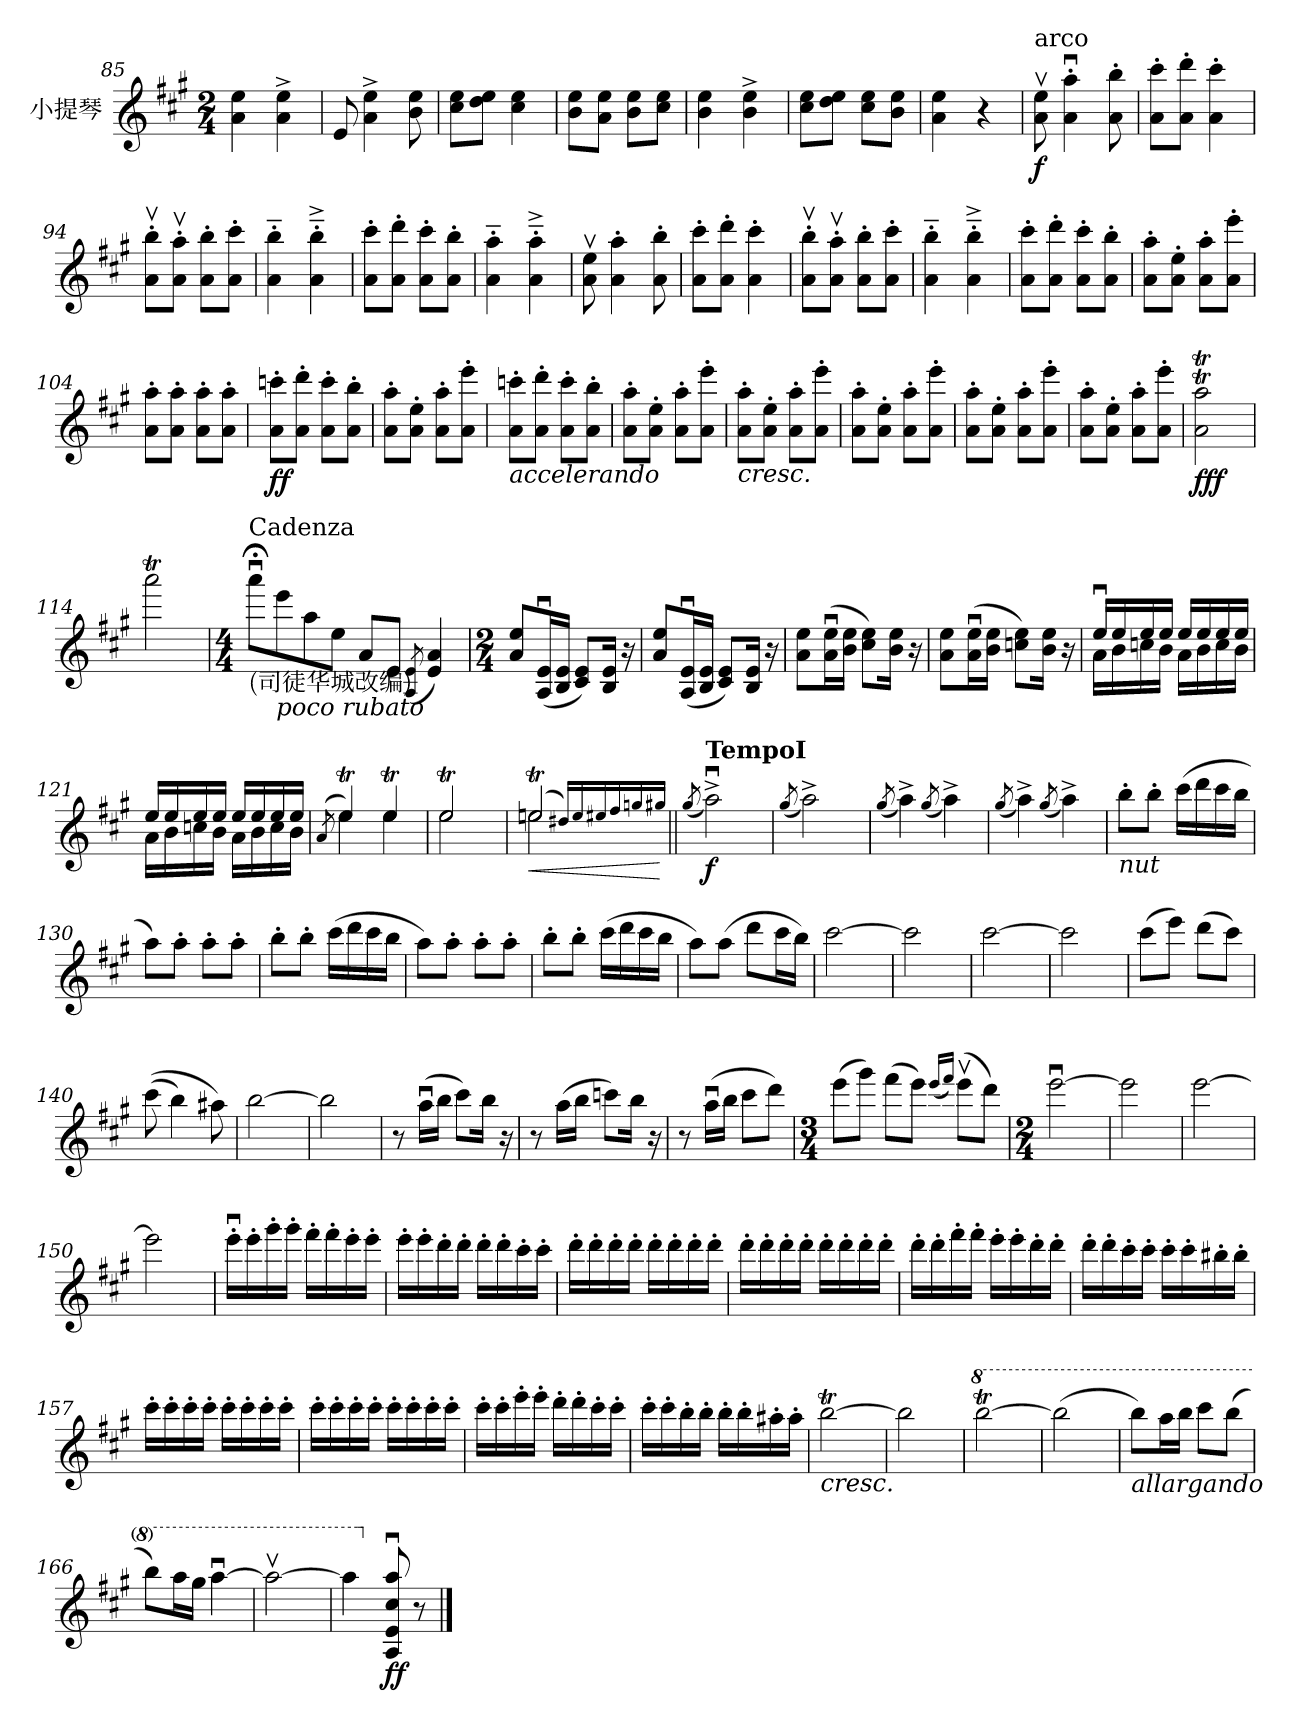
**kern	**dynam
*part1	*part1
*staff1	*staff1
*I"小提琴	*
!!LO:LB:g=z
*clefG2	*
*k[f#c#g#]	*
*M2/4	*
=85	=85
4a\ 4ee\	.
4a\^ 4ee\^	.
=86	=86
8e/	.
4a\^ 4ee\^	.
8b\ 8ee\	.
=87	=87
8cc#\ 8ee\L	.
8dd\ 8ee\J	.
4cc#\ 4ee\	.
=88	=88
8b\ 8ee\L	.
8a\ 8ee\J	.
8b\ 8ee\L	.
8cc#\ 8ee\J	.
=89	=89
4b\ 4ee\	.
4b\^ 4ee\^	.
=90	=90
8cc#\ 8ee\L	.
8dd\ 8ee\J	.
8cc#\ 8ee\L	.
8b\ 8ee\J	.
=91	=91
4a\ 4ee\	.
4r	.
=92	=92
!LO:TX:a:t=arco	!
!	!LO:DY:b
8a\v 8ee\v	f
4a\u' 4aa\u'	.
8a\' 8bb\'	.
!!LO:LB:g=z
=93	=93
8a\' 8ccc#\'L	.
8a\' 8ddd\'J	.
4a\' 4ccc#\'	.
=94	=94
8a\v' 8bb\v'L	.
8a\v' 8aa\v'J	.
8a\' 8bb\'L	.
8a\' 8ccc#\'J	.
=95	=95
4a\'~ 4bb\'~	.
4a\'~^ 4bb\'~^	.
=96	=96
8a\' 8ccc#\'L	.
8a\' 8ddd\'J	.
8a\' 8ccc#\'L	.
8a\' 8bb\'J	.
=97	=97
4a\'~ 4aa\'~	.
4a\'~^ 4aa\'~^	.
=98	=98
8a\v 8ee\v	.
4a\' 4aa\'	.
8a\' 8bb\'	.
=99	=99
8a\' 8ccc#\'L	.
8a\' 8ddd\'J	.
4a\' 4ccc#\'	.
!!LO:PB:g=z
=100	=100
8a\v' 8bb\v'L	.
8a\v' 8aa\v'J	.
8a\' 8bb\'L	.
8a\' 8ccc#\'J	.
=101	=101
4a\'~ 4bb\'~	.
4a\'~^ 4bb\'~^	.
=102	=102
8a\' 8ccc#\'L	.
8a\' 8ddd\'J	.
8a\' 8ccc#\'L	.
8a\' 8bb\'J	.
=103	=103
8a\' 8aa\'L	.
8a\' 8ee\'J	.
8a\' 8aa\'L	.
8a\' 8eee\'J	.
=104	=104
8a\' 8aa\'L	.
8a\' 8aa\'J	.
8a\' 8aa\'L	.
8a\' 8aa\'J	.
=105	=105
!	!LO:DY:b
8a\' 8cccn\'L	ff
8a\' 8ddd\'J	.
8a\' 8ccc\'L	.
8a\' 8bb\'J	.
!!LO:LB:g=z
=106	=106
8a\' 8aa\'L	.
8a\' 8ee\'J	.
8a\' 8aa\'L	.
8a\' 8eee\'J	.
=107	=107
!LO:TX:b:i:t=accelerando	!
8a\' 8cccn\'L	.
8a\' 8ddd\'J	.
8a\' 8ccc\'L	.
8a\' 8bb\'J	.
=108	=108
8a\' 8aa\'L	.
8a\' 8ee\'J	.
8a\' 8aa\'L	.
8a\' 8eee\'J	.
=109	=109
!LO:TX:b:i:t=cresc.	!
8a\' 8aa\'L	.
8a\' 8ee\'J	.
8a\' 8aa\'L	.
8a\' 8eee\'J	.
=110	=110
8a\' 8aa\'L	.
8a\' 8ee\'J	.
8a\' 8aa\'L	.
8a\' 8eee\'J	.
=111	=111
8a\' 8aa\'L	.
8a\' 8ee\'J	.
8a\' 8aa\'L	.
8a\' 8eee\'J	.
!!LO:LB:g=z
=112	=112
8a\' 8aa\'L	.
8a\' 8ee\'J	.
8a\' 8aa\'L	.
8a\' 8eee\'J	.
=113	=113
!	!LO:DY:b
2a\T 2aa\T	fff
=114	=114
2aaaT\	.
=115	=115
*M4/4	*
!LO:TX:b:t=(司徒华城改编)	!
!LO:TX:a:t=Cadenza	!
8aaa;<u\L	.
!LO:TX:b:i:t=poco rubato	!
8eee\	.
8aa\	.
8ee\J	.
8a/L	.
8e/J	.
(8qA/ 8qe/	.
4e/ 4a/)	.
=116	=116
*M2/4	*
8a/ 8ee/L	.
(16A/u 16e/uL	.
16B/ 16e/JJ	.
8c#/ 8e/L)	.
16B/ 16e/Jk	.
16r	.
!!LO:LB:g=z
=117	=117
8a/ 8ee/L	.
(16A/u 16e/uL	.
16B/ 16e/JJ	.
8c#/ 8e/L)	.
16B/ 16e/Jk	.
16r	.
=118	=118
8a\ 8ee\L	.
(16a\u 16ee\uL	.
16b\ 16ee\JJ	.
8cc#\ 8ee\L)	.
16b\ 16ee\Jk	.
16r	.
=119	=119
8a\ 8ee\L	.
(16a\u 16ee\uL	.
16b\ 16ee\JJ	.
8ccn\ 8ee\L)	.
16b\ 16ee\Jk	.
16r	.
=120	=120
*^	*
16eeu/LL	16a<\LL	.
16ee/	16b<\	.
16ee/	16ccn<\	.
16ee/JJ	16b<\JJ	.
16ee/LL	16a<\LL	.
16ee/	16b<\	.
16ee/	16cc<\	.
16ee/JJ	16b<\JJ	.
!!LO:LB:g=z	!!
=121	=121	=121
16ee/LL	16a<\LL	.
16ee/	16b<\	.
16ee/	16ccn<\	.
16ee/JJ	16b<\JJ	.
16ee/LL	16a<\LL	.
16ee/	16b<\	.
16ee/	16cc<\	.
16ee/JJ	16b<\JJ	.
=122	=122	=122
(8qa/	.	.
4eeT/)	4ee<\	.
4eeT/	4ee<\	.
=123	=123	=123
2eeT/	2ee<\	.
=124	=124	=124
!	!	!LO:HP:b
(2eeT/	2een<\	<
*v	*v	*
16qdd#X/LL)	.
16qee/	.
16qee#X/	.
16qff#/	.
16qggn/	.
16qgg#X/JJ	.
.	[
=125||	=125||
(8qgg#/	.
!LO:TX:a:B:t=TempoⅠ	!
!	!LO:DY:b
2aau^\)	f
=126	=126
(8qgg#/	.
2aa^\)	.
!!LO:LB:g=z
=127	=127
(8qgg#/	.
4aa^\)	.
(8qgg#/	.
4aa^\)	.
=128	=128
(8qgg#/	.
4aa^\)	.
(8qgg#/	.
4aa^\)	.
=129	=129
!LO:TX:b:i:t=nut	!
8bb'\L	.
8bb'\J	.
(16ccc#\LL	.
16ddd\	.
16ccc#\	.
16bb\JJ	.
=130	=130
8aa\L)	.
8aa'\J	.
8aa'\L	.
8aa'\J	.
=131	=131
8bb'\L	.
8bb'\J	.
(16ccc#\LL	.
16ddd\	.
16ccc#\	.
16bb\JJ	.
!!LO:LB:g=z
=132	=132
8aa\L)	.
8aa'\J	.
8aa'\L	.
8aa'\J	.
=133	=133
8bb'\L	.
8bb'\J	.
(16ccc#\LL	.
16ddd\	.
16ccc#\	.
16bb\JJ	.
=134	=134
8aa\L)	.
(8aa\J	.
8ddd\L	.
16ccc#\L	.
16bb\JJ)	.
=135	=135
[2ccc#\	.
=136	=136
2ccc#\]	.
=137	=137
[2ccc#\	.
=138	=138
2ccc#\]	.
!!LO:PB:g=z
=139	=139
(8ccc#\L	.
8eee\J)	.
(8ddd\L	.
8ccc#\J)	.
=140	=140
((8ccc#\	.
4bb\)	.
8aa#X\)	.
=141	=141
[2bb\	.
=142	=142
2bb\]	.
=143	=143
8r	.
(16aau\LL	.
16bb\JJ	.
8ccc#\L)	.
16bb\Jk	.
16r	.
=144	=144
8r	.
(16aa\LL	.
16bb\JJ	.
8cccn\L)	.
16bb\Jk	.
16r	.
!!LO:LB:g=z
=145	=145
8r	.
(16aau\LL	.
16bb\JJ	.
8ccc#\L	.
8ddd\J)	.
=146	=146
*M3/4	*
(8eee\L	.
8ggg#\J)	.
(8fff#\L	.
8eee\J)	.
(16qeee/LL	.
16qfff#/JJ)	.
(8eeev\L	.
8ddd\J)	.
=147	=147
*M2/4	*
[2eeeu\	.
=148	=148
2eee\]	.
=149	=149
[2eee\	.
=150	=150
2eee\]	.
!!LO:LB:g=z
=151	=151
16eeeu'\LL	.
16eee'\	.
16ggg#'\	.
16ggg#'\JJ	.
16fff#'\LL	.
16fff#'\	.
16eee'\	.
16eee'\JJ	.
=152	=152
16eee'\LL	.
16eee'\	.
16ddd'\	.
16ddd'\JJ	.
16ddd'\LL	.
16ddd'\	.
16ccc#'\	.
16ccc#'\JJ	.
=153	=153
16ddd'\LL	.
16ddd'\	.
16ddd'\	.
16ddd'\JJ	.
16ddd'\LL	.
16ddd'\	.
16ddd'\	.
16ddd'\JJ	.
!!LO:LB:g=z
=154	=154
16ddd'\LL	.
16ddd'\	.
16ddd'\	.
16ddd'\JJ	.
16ddd'\LL	.
16ddd'\	.
16ddd'\	.
16ddd'\JJ	.
=155	=155
16ddd'\LL	.
16ddd'\	.
16fff#'\	.
16fff#'\JJ	.
16eee'\LL	.
16eee'\	.
16ddd'\	.
16ddd'\JJ	.
=156	=156
16ddd'\LL	.
16ddd'\	.
16ccc#'\	.
16ccc#'\JJ	.
16ccc#'\LL	.
16ccc#'\	.
16bb#X'\	.
16bb#'\JJ	.
!!LO:LB:g=z
=157	=157
16ccc#'\LL	.
16ccc#'\	.
16ccc#'\	.
16ccc#'\JJ	.
16ccc#'\LL	.
16ccc#'\	.
16ccc#'\	.
16ccc#'\JJ	.
=158	=158
16ccc#'\LL	.
16ccc#'\	.
16ccc#'\	.
16ccc#'\JJ	.
16ccc#'\LL	.
16ccc#'\	.
16ccc#'\	.
16ccc#'\JJ	.
=159	=159
16ccc#'\LL	.
16ccc#'\	.
16eee'\	.
16eee'\JJ	.
16ddd'\LL	.
16ddd'\	.
16ccc#'\	.
16ccc#'\JJ	.
!!LO:LB:g=z
=160	=160
16ccc#'\LL	.
16ccc#'\	.
16bb'\	.
16bb'\JJ	.
16bb'\LL	.
16bb'\	.
16aa#X'\	.
16aa#'\JJ	.
=161	=161
!LO:TX:b:i:t=cresc.	!
[2bbT\	.
=162	=162
2bb\]	.
=163	=163
*8va	*
[2bbbT\	.
=164	=164
(2bbb\]	.
=165	=165
!LO:TX:b:i:t=allargando	!
8bbb\L)	.
16aaa\L	.
16bbb\JJ	.
8cccc#\L	.
(8bbb\J	.
=166	=166
8bbb\L)	.
16aaa\L	.
16ggg#\JJ	.
[4aaau\	.
!!LO:LB:g=z
=167	=167
2aaav\_	.
=168	=168
4aaa\]	.
*X8va	*
!	!LO:DY:b
8A/u 8e/u 8cc#/u 8aa/u	ff
8r	.
==	==
*-	*-
